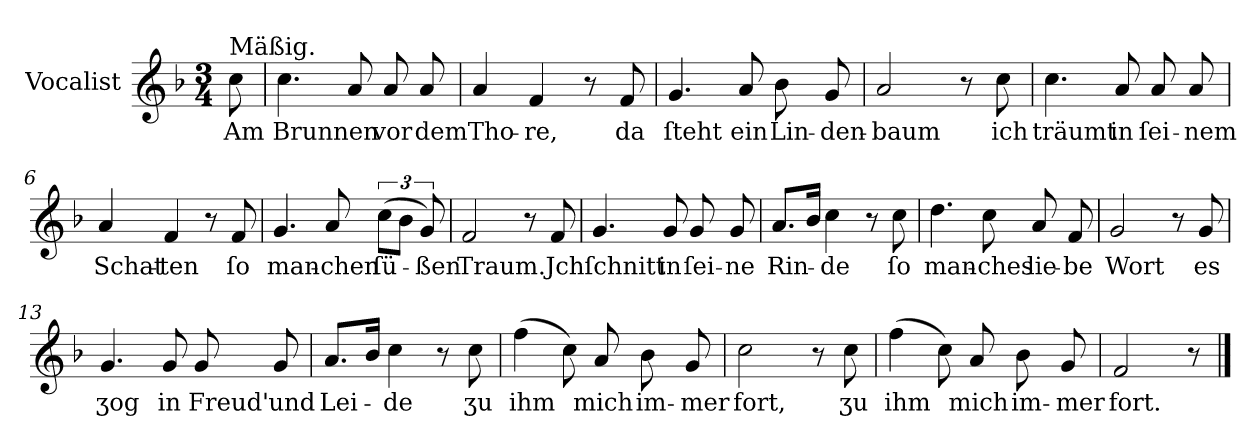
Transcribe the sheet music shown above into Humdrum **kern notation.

**kern	**text
*part1	*part1
*staff1	*staff1
*I"Vocalist	*
*clefG2	*
*k[b-]	*
*F:	*
*M3/4	*
=	=
!LO:TX:a:t=Mäßig.	!
8cc	Am
=1	=1
4.cc	Brunnen
8a	.
8a	vor
8a	dem
=2	=2
4a	Tho-
4f	-re,
8r	.
8f	da
=3	=3
4.g	ſteht
8a	ein
8b-	Lin-
8g	-den-
=4	=4
2a	-baum
8r	.
8cc	ich
=5	=5
4.cc	träumt
8a	in
8a	ſei-
8a	-nem
=6	=6
4a	Schat-
4f	-ten
8r	.
8f	ſo
=7	=7
4.g	man-
8a	-chen
(12ccL	ſü-
12b-J	.
12g)	-ßen
=8	=8
2f	Traum.
8r	.
8f	Jch
=9	=9
4.g	ſchnitt
8g	in
8g	ſei-
8g	-ne
=10	=10
8.aL	Rin-
16b-Jk	.
4cc	-de
8r	.
8cc	ſo
=11	=11
4.dd	man-
8cc	-ches
8a	lie-
8f	-be
=12	=12
2g	Wort
8r	.
8g	es
=13	=13
4.g	ʒog
8g	in
8g	Freud'
8g	und
=14	=14
8.aL	Lei-
16b-Jk	.
4cc	-de
8r	.
8cc	ʒu
=15	=15
(4ff	ihm
8cc)	.
8a	mich
8b-	im-
8g	-mer
=16	=16
2cc	fort,
8r	.
8cc	ʒu
=17	=17
(4ff	ihm
8cc)	.
8a	mich
8b-	im-
8g	-mer
=18	=18
2f	fort.
8r	.
==	==
*-	*-
